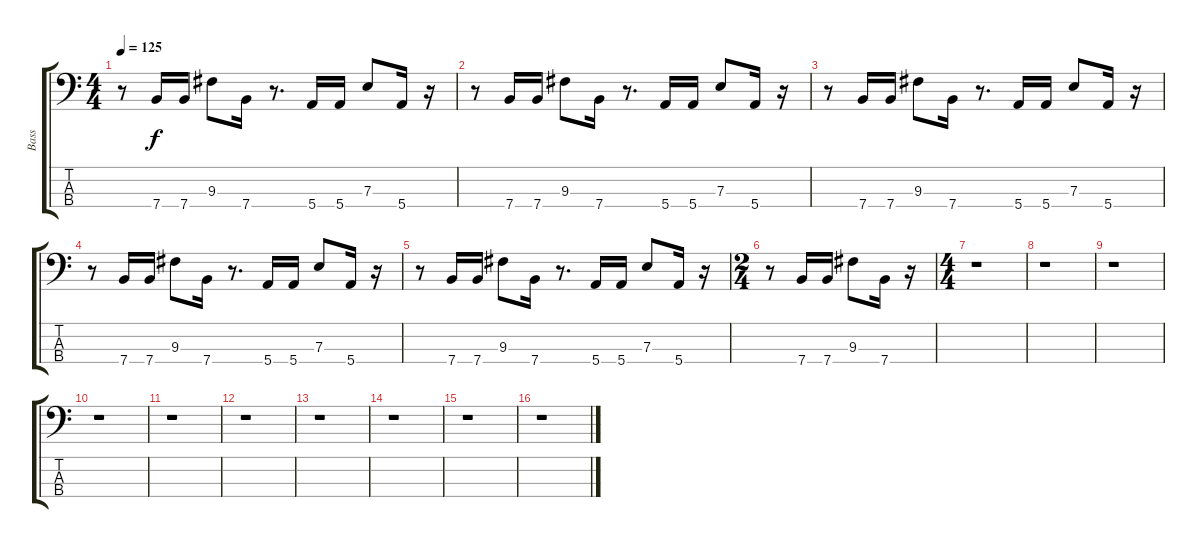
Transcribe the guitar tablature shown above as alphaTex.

\track ("Bass" "Bass") {instrument electricbassfinger}
\staff {score tabs}
\tuning (G2 D2 A1 E1) {hide}
\ts (4 4)
\tempo 125
\clef f4
\ks c
r.8{dy f} 7.4.16 7.4.16 9.3.8 7.4.16 r.8{d} 5.4.16 5.4.16 7.3.8 5.4.16 r.16 |
r.8 7.4.16 7.4.16 9.3.8 7.4.16 r.8{d} 5.4.16 5.4.16 7.3.8 5.4.16 r.16 |
r.8 7.4.16 7.4.16 9.3.8 7.4.16 r.8{d} 5.4.16 5.4.16 7.3.8 5.4.16 r.16 |
r.8 7.4.16 7.4.16 9.3.8 7.4.16 r.8{d} 5.4.16 5.4.16 7.3.8 5.4.16 r.16 |
r.8 7.4.16 7.4.16 9.3.8 7.4.16 r.8{d} 5.4.16 5.4.16 7.3.8 5.4.16 r.16 |
\ts (2 4)
r.8 7.4.16 7.4.16 9.3.8 7.4.16 r.16 |
\ts (4 4)
r.1 |
r.1 |
r.1 |
r.1 |
r.1 |
r.1 |
r.1 |
r.1 |
r.1 |
r.1
